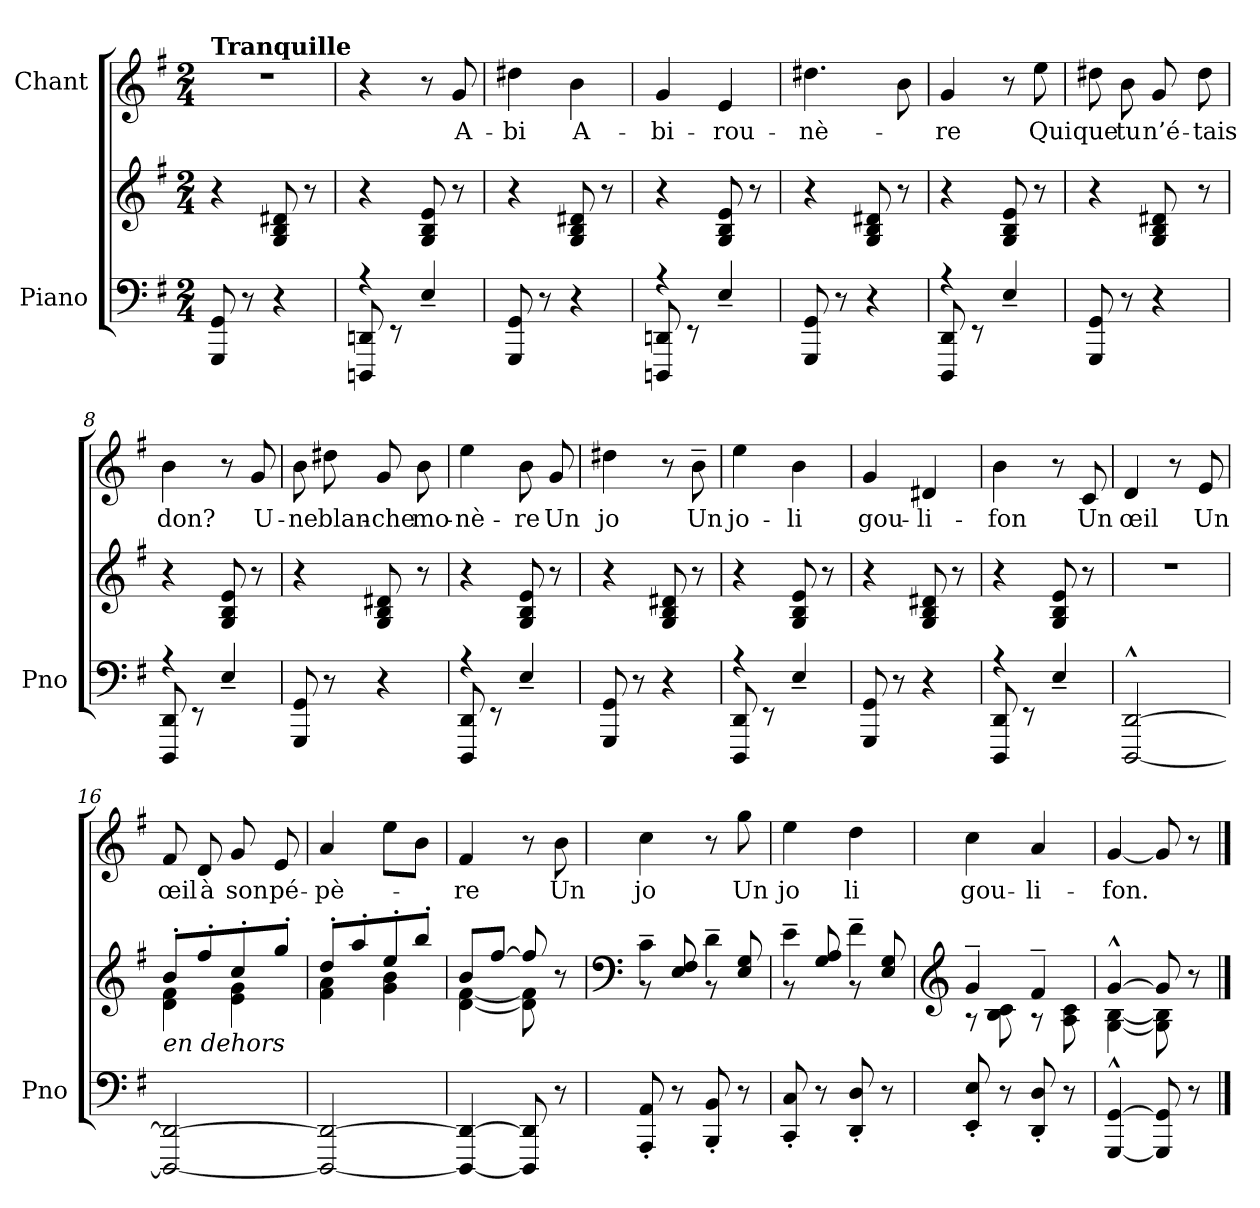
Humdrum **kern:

**kern	**kern	**kern	**text
*part2	*part2	*part1	*part1
*staff3	*staff2	*staff1	*staff1
*I"Piano	*	*I"Chant	*
*I'Pno	*	*	*
*clefF4	*clefG2	*clefG2	*
*k[f#]	*k[f#]	*k[f#]	*
*M2/4	*M2/4	*M2/4	*
=1	=1	=1	=1
!	!	!LO:TX:a:B:t=Tranquille	!
8GGG/ 8GG/	4r	2r	.
8r	.	.	.
4r	8G/ 8B/ 8d#X/	.	.
.	8r	.	.
=2	=2	=2	=2
*^	*	*	*
4r	8DDDn/ 8DDn/	4r	4r	.
.	8rEE	.	.	.
4E~/	4ryy	8G/ 8B/ 8e/	8r	.
!	!	!	!	!LO:LY:b
.	.	8r	8g/	A-
*v	*v	*	*	*
=3	=3	=3	=3
!	!	!	!LO:LY:b
8GGG/ 8GG/	4r	4dd#X\	-bi
8r	.	.	.
!	!	!	!LO:LY:b
4r	8G/ 8B/ 8d#X/	4b\	A-
.	8r	.	.
=4	=4	=4	=4
*^	*	*	*
!	!	!	!	!LO:LY:b
4r	8DDDni/ 8DDni/	4r	4g/	-bi-
.	8rEE	.	.	.
!	!	!	!	!LO:LY:b
4E~/	4ryy	8G/ 8B/ 8e/	4e/	-rou-
.	.	8r	.	.
*v	*v	*	*	*
!!LO:LB:g=z
=5	=5	=5	=5
!	!	!	!LO:LY:b
8GGG/ 8GG/	4r	4.dd#X\	-nè-
8r	.	.	.
4r	8G/ 8B/ 8d#X/	.	.
.	8r	8b\	.
=6	=6	=6	=6
*^	*	*	*
!	!	!	!	!LO:LY:b
4r	8DDD/ 8DD/	4r	4g/	-re
.	8rEE	.	.	.
4E~/	4ryy	8G/ 8B/ 8e/	8r	.
!	!	!	!	!LO:LY:b
.	.	8r	8ee\	Qui
*v	*v	*	*	*
=7	=7	=7	=7
!	!	!	!LO:LY:b
8GGG/ 8GG/	4r	8dd#X\	que
!	!	!	!LO:LY:b
8r	.	8b\	tu
!	!	!	!LO:LY:b
4r	8G/ 8B/ 8d#X/	8g/	n’é-
!	!	!	!LO:LY:b
.	8r	8dd#\	-tais
=8	=8	=8	=8
*^	*	*	*
!	!	!	!	!LO:LY:b
4r	8DDD/ 8DD/	4r	4b\	don?
.	8rEE	.	.	.
4E~/	4ryy	8G/ 8B/ 8e/	8r	.
!	!	!	!	!LO:LY:b
.	.	8r	8g/	U-
*v	*v	*	*	*
!!LO:LB:g=z
=9	=9	=9	=9
!	!	!	!LO:LY:b
8GGG/ 8GG/	4r	8b\	-ne
!	!	!	!LO:LY:b
8r	.	8dd#X\	blan-
!	!	!	!LO:LY:b
4r	8G/ 8B/ 8d#X/	8g/	-che
!	!	!	!LO:LY:b
.	8r	8b\	mo-
=10	=10	=10	=10
*^	*	*	*
!	!	!	!	!LO:LY:b
4r	8DDD/ 8DD/	4r	4ee\	-nè-
.	8rEE	.	.	.
!	!	!	!	!LO:LY:b
4E~/	4ryy	8G/ 8B/ 8e/	8b\	-re
!	!	!	!	!LO:LY:b
.	.	8r	8g/	Un
*v	*v	*	*	*
=11	=11	=11	=11
!	!	!	!LO:LY:b
8GGG/ 8GG/	4r	4dd#X\	jo
8r	.	.	.
4r	8G/ 8B/ 8d#X/	8r	.
!	!	!	!LO:LY:b
.	8r	8b~\	Un
=12	=12	=12	=12
*^	*	*	*
!	!	!	!	!LO:LY:b
4r	8DDD/ 8DD/	4r	4ee\	jo-
.	8rEE	.	.	.
!	!	!	!	!LO:LY:b
4E~/	4ryy	8G/ 8B/ 8e/	4b\	-li
.	.	8r	.	.
*v	*v	*	*	*
=13	=13	=13	=13
!	!	!	!LO:LY:b
8GGG/ 8GG/	4r	4g/	gou-
8r	.	.	.
!	!	!	!LO:LY:b
4r	8G/ 8B/ 8d#X/	4d#X/	-li-
.	8r	.	.
!!LO:LB:g=z
=14	=14	=14	=14
*^	*	*	*
!	!	!	!	!LO:LY:b
4r	8DDD/ 8DD/	4r	4b\	-fon
.	8rEE	.	.	.
4E~/	4ryy	8G/ 8B/ 8e/	8r	.
!	!	!	!	!LO:LY:b
.	.	8r	8c/	Un
*v	*v	*	*	*
=15	=15	=15	=15
!	!	!	!LO:LY:b
[2DDD/^^ [2DD/^^	2r	4d/	œil
.	.	8r	.
!	!	!	!LO:LY:b
.	.	8e/	Un
=16	=16	=16	=16
*	*^	*	*
!	!LO:TX:b:i:t=en dehors	!	!	!
!	!	!	!	!LO:LY:b
2DDD/_ 2DD/_	8b'/L	4d\ 4f#\	8f#/	œil
!	!	!	!	!LO:LY:b
.	8ff#'/	.	8d/	à
!	!	!	!	!LO:LY:b
.	8cc'/	4e\ 4g\	8g/	son
!	!	!	!	!LO:LY:b
.	8gg'/J	.	8e/	pé-
=17	=17	=17	=17	=17
!	!	!	!	!LO:LY:b
2DDD/_ 2DD/_	8dd'/L	4f#\ 4a\	4a/	-pè-
.	8aa'/	.	.	.
.	8ee'/	4g\ 4b\	8ee\L	.
.	8bb'/J	.	8b\J	.
=18	=18	=18	=18	=18
!	!	!	!	!LO:LY:b
4DDD/_ 4DD/_	8b/L	[4d\ [4f#\	4f#/	-re
.	[8ff#/J	.	.	.
8DDD/] 8DD/]	8ff#/]	8d\] 8f#\]	8r	.
!	!	!	!	!LO:LY:b
8r	8r	8ryy	8b\	Un
!!LO:PB:g=z
=19	=19	=19	=19	=19
*	*clefF4	*	*	*
!	!	!	!	!LO:LY:b
8AAA/' 8AA/'	4c~>\	8r	4cc\	jo
8r	.	8E/ 8F#/	.	.
8BBB/' 8BB/'	4d~>\	8r	8r	.
!	!	!	!	!LO:LY:b
8r	.	8E/ 8G/	8gg\	Un
=20	=20	=20	=20	=20
!	!	!	!	!LO:LY:b
8CC/' 8C/'	4e~>\	8r	4ee\	jo
8r	.	8G/ 8A/	.	.
!	!	!	!	!LO:LY:b
8DD/' 8D/'	4f#~>\	8r	4dd\	li
8r	.	8E/ 8G/	.	.
=21	=21	=21	=21	=21
*	*clefG2	*	*	*
!	!	!	!	!LO:LY:b
8EE/' 8E/'	4g~/	8r	4cc\	gou-
8r	.	8B\ 8c\	.	.
!	!	!	!	!LO:LY:b
8DD/' 8D/'	4f#~/	8r	4a/	-li-
8r	.	8A\ 8c\	.	.
=22	=22	=22	=22	=22
!	!	!	!	!LO:LY:b
[4GGG/^^ [4GG/^^	[4g^^/	[4G\ [4B\	[4g/	-fon.
8GGG/] 8GG/]	8g/]	8G\] 8B\]	8g/]	.
8r	8r	8ryy	8r	.
*	*v	*v	*	*
==	==	==	==
*-	*-	*-	*-
